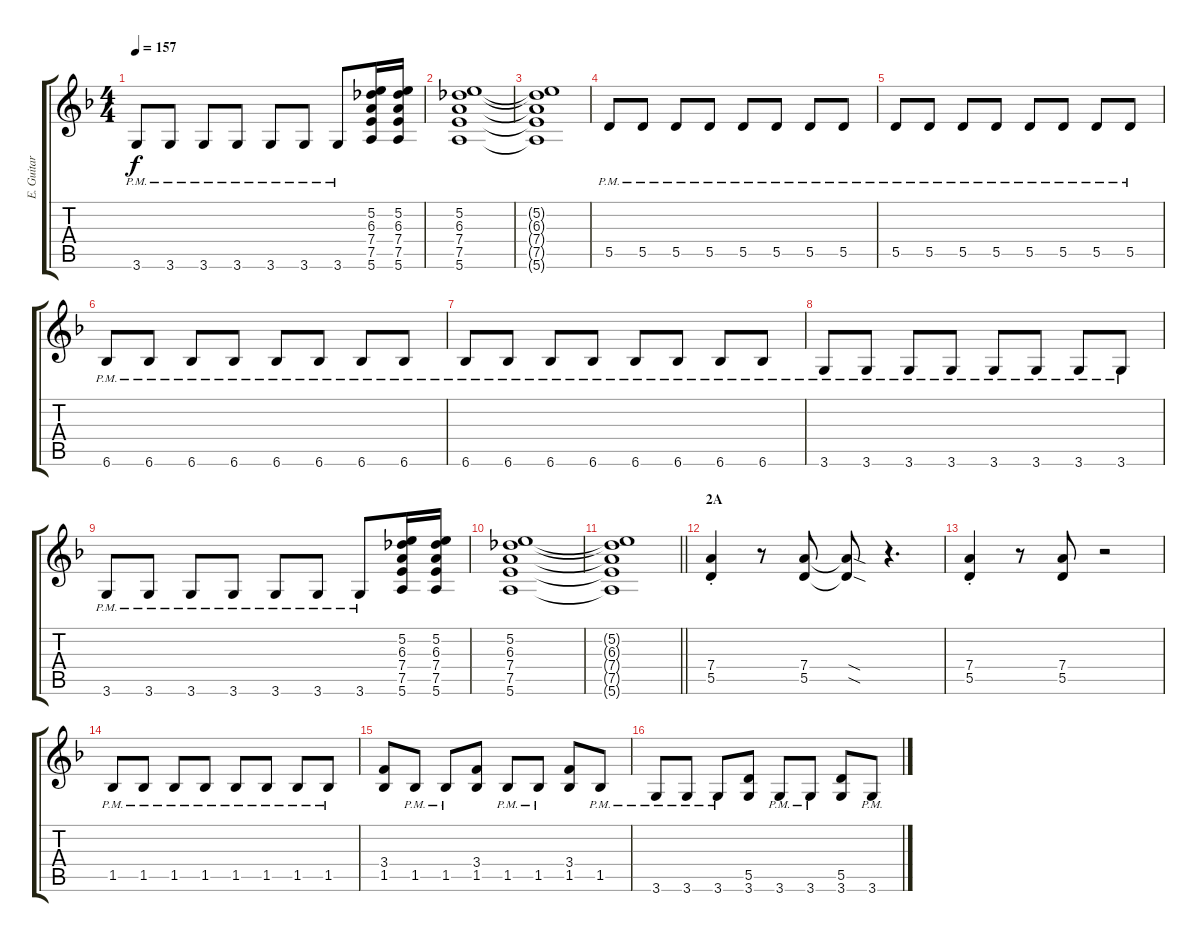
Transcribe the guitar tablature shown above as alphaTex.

\track ("E. Guitar IV" "E. Guitar ") {instrument overdrivenguitar}
\staff {score tabs}
\tuning (E4 B3 G3 D3 A2 E2) {hide}
\ts (4 4)
\tempo 157
\clef g2
\ks f
3.6{pm}.8{dy f} 3.6{pm}.8 3.6{pm}.8 3.6{pm}.8 3.6{pm}.8 3.6{pm}.8 3.6{pm}.8 (5.2 6.3 7.4 7.5 5.6).16 (5.2 6.3 7.4 7.5 5.6).16 |
(5.2 6.3 7.4 7.5 5.6).1 |
(5.2{t} 6.3{t} 7.4{t} 7.5{t} 5.6{t}).1 |
5.5{pm}.8 5.5{pm}.8 5.5{pm}.8 5.5{pm}.8 5.5{pm}.8 5.5{pm}.8 5.5{pm}.8 5.5{pm}.8 |
5.5{pm}.8 5.5{pm}.8 5.5{pm}.8 5.5{pm}.8 5.5{pm}.8 5.5{pm}.8 5.5{pm}.8 5.5{pm}.8 |
6.6{pm}.8 6.6{pm}.8 6.6{pm}.8 6.6{pm}.8 6.6{pm}.8 6.6{pm}.8 6.6{pm}.8 6.6{pm}.8 |
6.6{pm}.8 6.6{pm}.8 6.6{pm}.8 6.6{pm}.8 6.6{pm}.8 6.6{pm}.8 6.6{pm}.8 6.6{pm}.8 |
3.6{pm}.8 3.6{pm}.8 3.6{pm}.8 3.6{pm}.8 3.6{pm}.8 3.6{pm}.8 3.6{pm}.8 3.6{pm}.8 |
3.6{pm}.8 3.6{pm}.8 3.6{pm}.8 3.6{pm}.8 3.6{pm}.8 3.6{pm}.8 3.6{pm}.8 (5.2 6.3 7.4 7.5 5.6).16 (5.2 6.3 7.4 7.5 5.6).16 |
(5.2 6.3 7.4 7.5 5.6).1 |
\barLineRight lightlight
(5.2{t} 6.3{t} 7.4{t} 7.5{t} 5.6{t}).1 |
\section ("" "2A")
(7.4{st} 5.5{st}).4 r.8 (7.4 5.5).8 (7.4{sod t} 5.5{sod t}).8 r.4{d} |
(7.4{st} 5.5{st}).4 r.8 (7.4 5.5).8 r.2 |
1.5{pm}.8 1.5{pm}.8 1.5{pm}.8 1.5{pm}.8 1.5{pm}.8 1.5{pm}.8 1.5{pm}.8 1.5{pm}.8 |
(3.4 1.5).8 1.5{pm}.8 1.5{pm}.8 (3.4 1.5).8 1.5{pm}.8 1.5{pm}.8 (3.4 1.5).8 1.5{pm}.8 |
3.6{pm}.8 3.6{pm}.8 3.6{pm}.8 (5.5 3.6).8 3.6{pm}.8 3.6{pm}.8 (5.5 3.6).8 3.6{pm}.8
